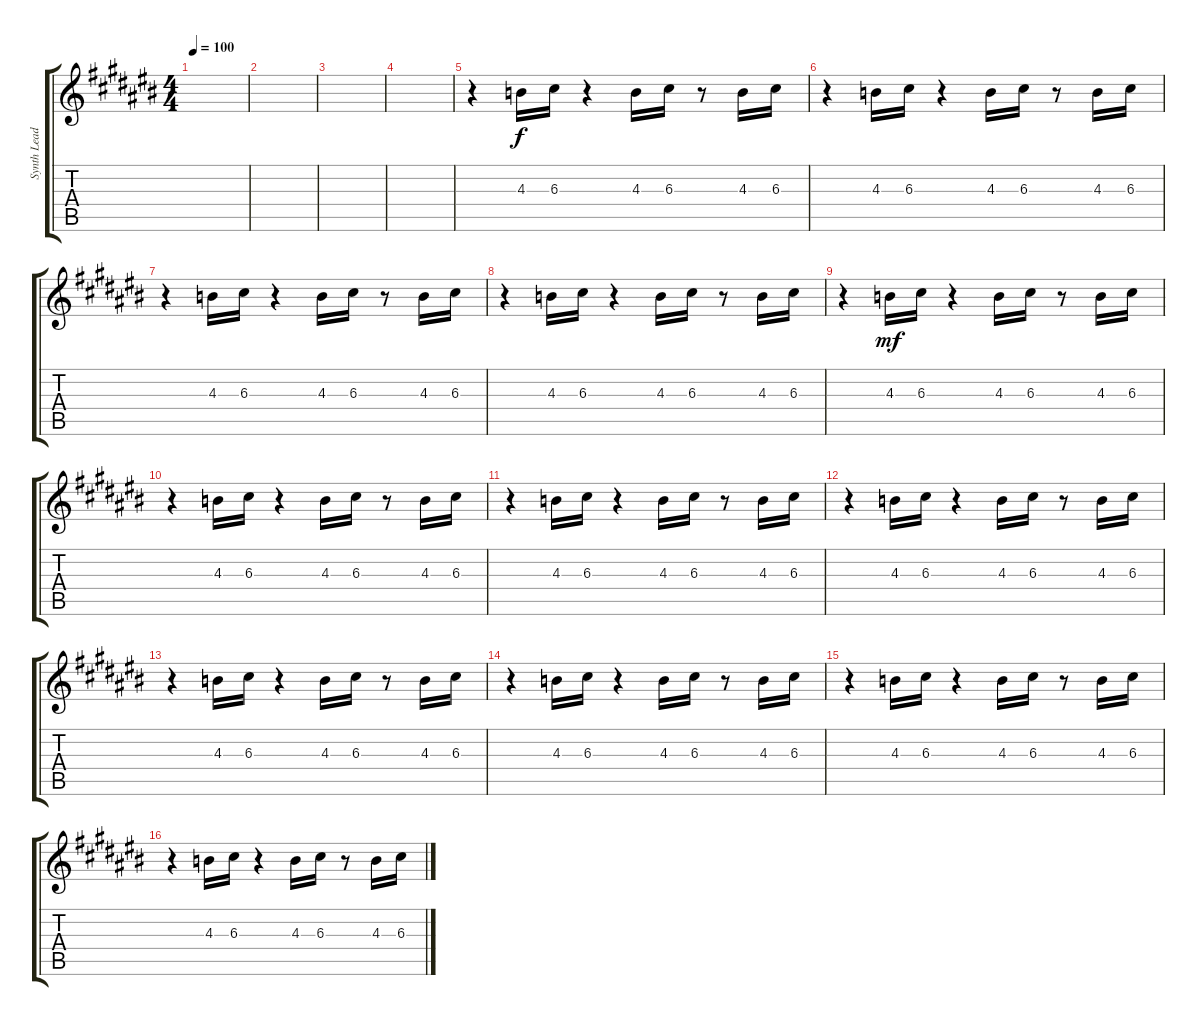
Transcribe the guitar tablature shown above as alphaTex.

\track ("Synth Lead" "Synth Lead") {instrument lead2sawtooth}
\staff {score tabs}
\tuning (E5 B4 G4 D4 A3 E3) {hide}
\ts (4 4)
\tempo 100
\clef g2
\ks c#
|
|
|
|
r.4 4.3.16 6.3.16 r.4 4.3.16 6.3.16 r.8 4.3.16 6.3.16 |
r.4 4.3.16 6.3.16 r.4 4.3.16 6.3.16 r.8 4.3.16 6.3.16 |
r.4 4.3.16 6.3.16 r.4 4.3.16 6.3.16 r.8 4.3.16 6.3.16 |
r.4 4.3.16 6.3.16 r.4 4.3.16 6.3.16 r.8 4.3.16 6.3.16 |
r.4 4.3.16{dy mf} 6.3.16 r.4 4.3.16 6.3.16 r.8 4.3.16 6.3.16 |
r.4 4.3.16 6.3.16 r.4 4.3.16 6.3.16 r.8 4.3.16 6.3.16 |
r.4 4.3.16 6.3.16 r.4 4.3.16 6.3.16 r.8 4.3.16 6.3.16 |
r.4 4.3.16 6.3.16 r.4 4.3.16 6.3.16 r.8 4.3.16 6.3.16 |
r.4 4.3.16 6.3.16 r.4 4.3.16 6.3.16 r.8 4.3.16 6.3.16 |
r.4 4.3.16 6.3.16 r.4 4.3.16 6.3.16 r.8 4.3.16 6.3.16 |
r.4 4.3.16 6.3.16 r.4 4.3.16 6.3.16 r.8 4.3.16 6.3.16 |
r.4 4.3.16 6.3.16 r.4 4.3.16 6.3.16 r.8 4.3.16 6.3.16
